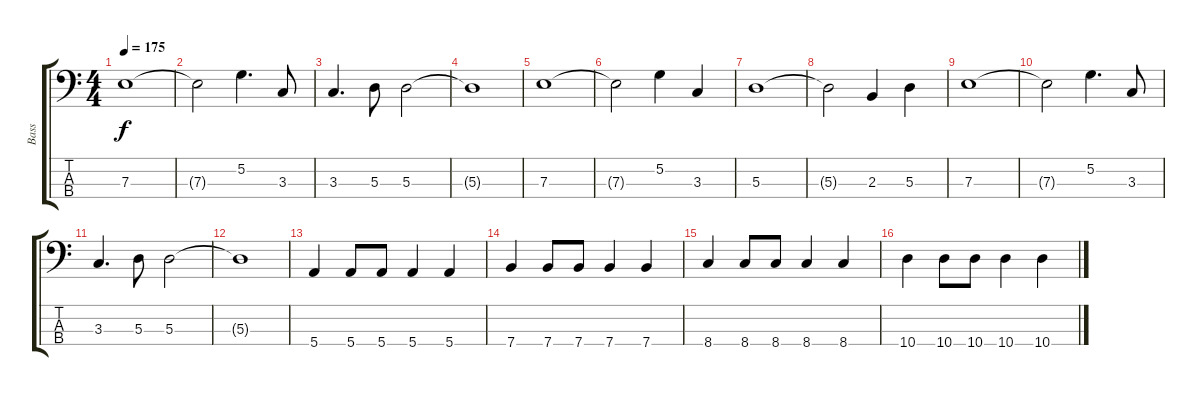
\track ("Bass" "Bass") {mute instrument electricbassfinger}
\staff {score tabs}
\tuning (G2 D2 A1 E1) {hide}
\ts (4 4)
\tempo 175
\clef f4
\ks c
7.3.1{dy f} |
7.3{t}.2 5.2.4{d} 3.3.8 |
3.3.4{d} 5.3.8 5.3.2 |
5.3{t}.1 |
7.3.1 |
7.3{t}.2 5.2.4 3.3.4 |
5.3.1 |
5.3{t}.2 2.3.4 5.3.4 |
7.3.1 |
7.3{t}.2 5.2.4{d} 3.3.8 |
3.3.4{d} 5.3.8 5.3.2 |
5.3{t}.1 |
5.4.4 5.4.8 5.4.8 5.4.4 5.4.4 |
7.4.4 7.4.8 7.4.8 7.4.4 7.4.4 |
8.4.4 8.4.8 8.4.8 8.4.4 8.4.4 |
10.4.4 10.4.8 10.4.8 10.4.4 10.4.4
